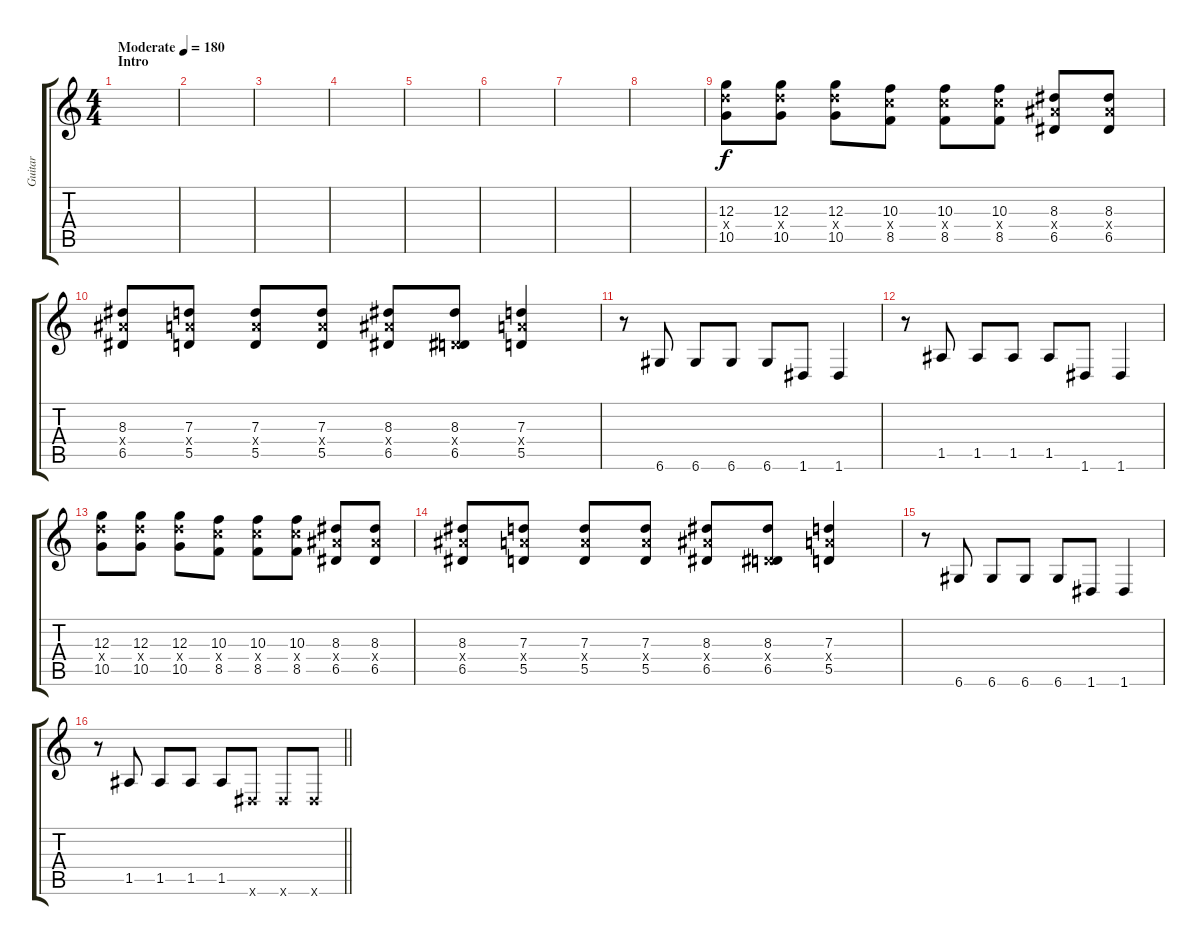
\track ("Guitar" "Guitar") {instrument distortionguitar}
\staff {score tabs}
\tuning (E4 B3 G3 D3 A2 D2) {hide}
\ts (4 4)
\section ("" "Intro")
\tempo (180 "Moderate")
\clef g2
\ks c
|
|
|
|
|
|
|
|
(12.3 12.4{x} 10.5).8 (12.3 12.4{x} 10.5).8 (12.3 12.4{x} 10.5).8 (10.3 10.4{x} 8.5).8 (10.3 10.4{x} 8.5).8 (10.3 10.4{x} 8.5).8 (8.3 8.4{x} 6.5).8 (8.3 8.4{x} 6.5).8 |
(8.3 8.4{x} 6.5).8 (7.3 7.4{x} 5.5).8 (7.3 7.4{x} 5.5).8 (7.3 7.4{x} 5.5).8 (8.3 8.4{x} 6.5).8 (8.3 0.4{x} 6.5).8 (7.3 7.4{x} 5.5).4 |
r.8 6.6.8 6.6.8 6.6.8 6.6.8 1.6.8 1.6.4 |
r.8 1.5.8 1.5.8 1.5.8 1.5.8 1.6.8 1.6.4 |
(12.3 12.4{x} 10.5).8 (12.3 12.4{x} 10.5).8 (12.3 12.4{x} 10.5).8 (10.3 10.4{x} 8.5).8 (10.3 10.4{x} 8.5).8 (10.3 10.4{x} 8.5).8 (8.3 8.4{x} 6.5).8 (8.3 8.4{x} 6.5).8 |
(8.3 8.4{x} 6.5).8 (7.3 7.4{x} 5.5).8 (7.3 7.4{x} 5.5).8 (7.3 7.4{x} 5.5).8 (8.3 8.4{x} 6.5).8 (8.3 0.4{x} 6.5).8 (7.3 7.4{x} 5.5).4 |
r.8 6.6.8 6.6.8 6.6.8 6.6.8 1.6.8 1.6.4 |
\barLineRight lightlight
r.8 1.5.8 1.5.8 1.5.8 1.5.8 1.6{x}.8 1.6{x}.8 1.6{x}.8
